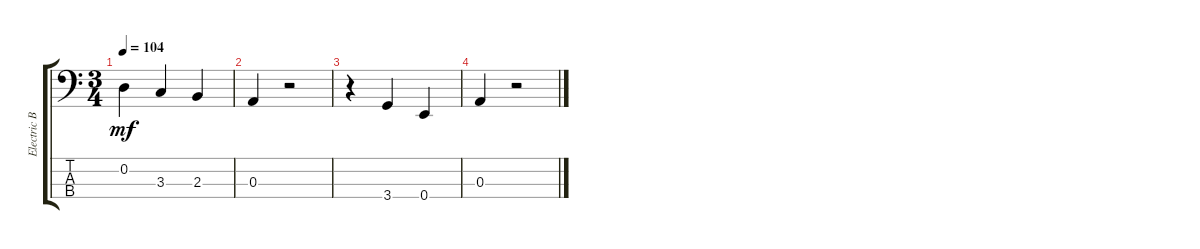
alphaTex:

\track ("Electric Bass" "Electric B") {instrument electricbassfinger}
\staff {score tabs}
\tuning (G2 D2 A1 E1) {hide}
\ts (3 4)
\tempo 104
\clef f4
\ks c
0.2.4{dy mf} 3.3.4 2.3.4 |
0.3.4 r.2 |
r.4 3.4.4 0.4.4 |
0.3.4 r.2
